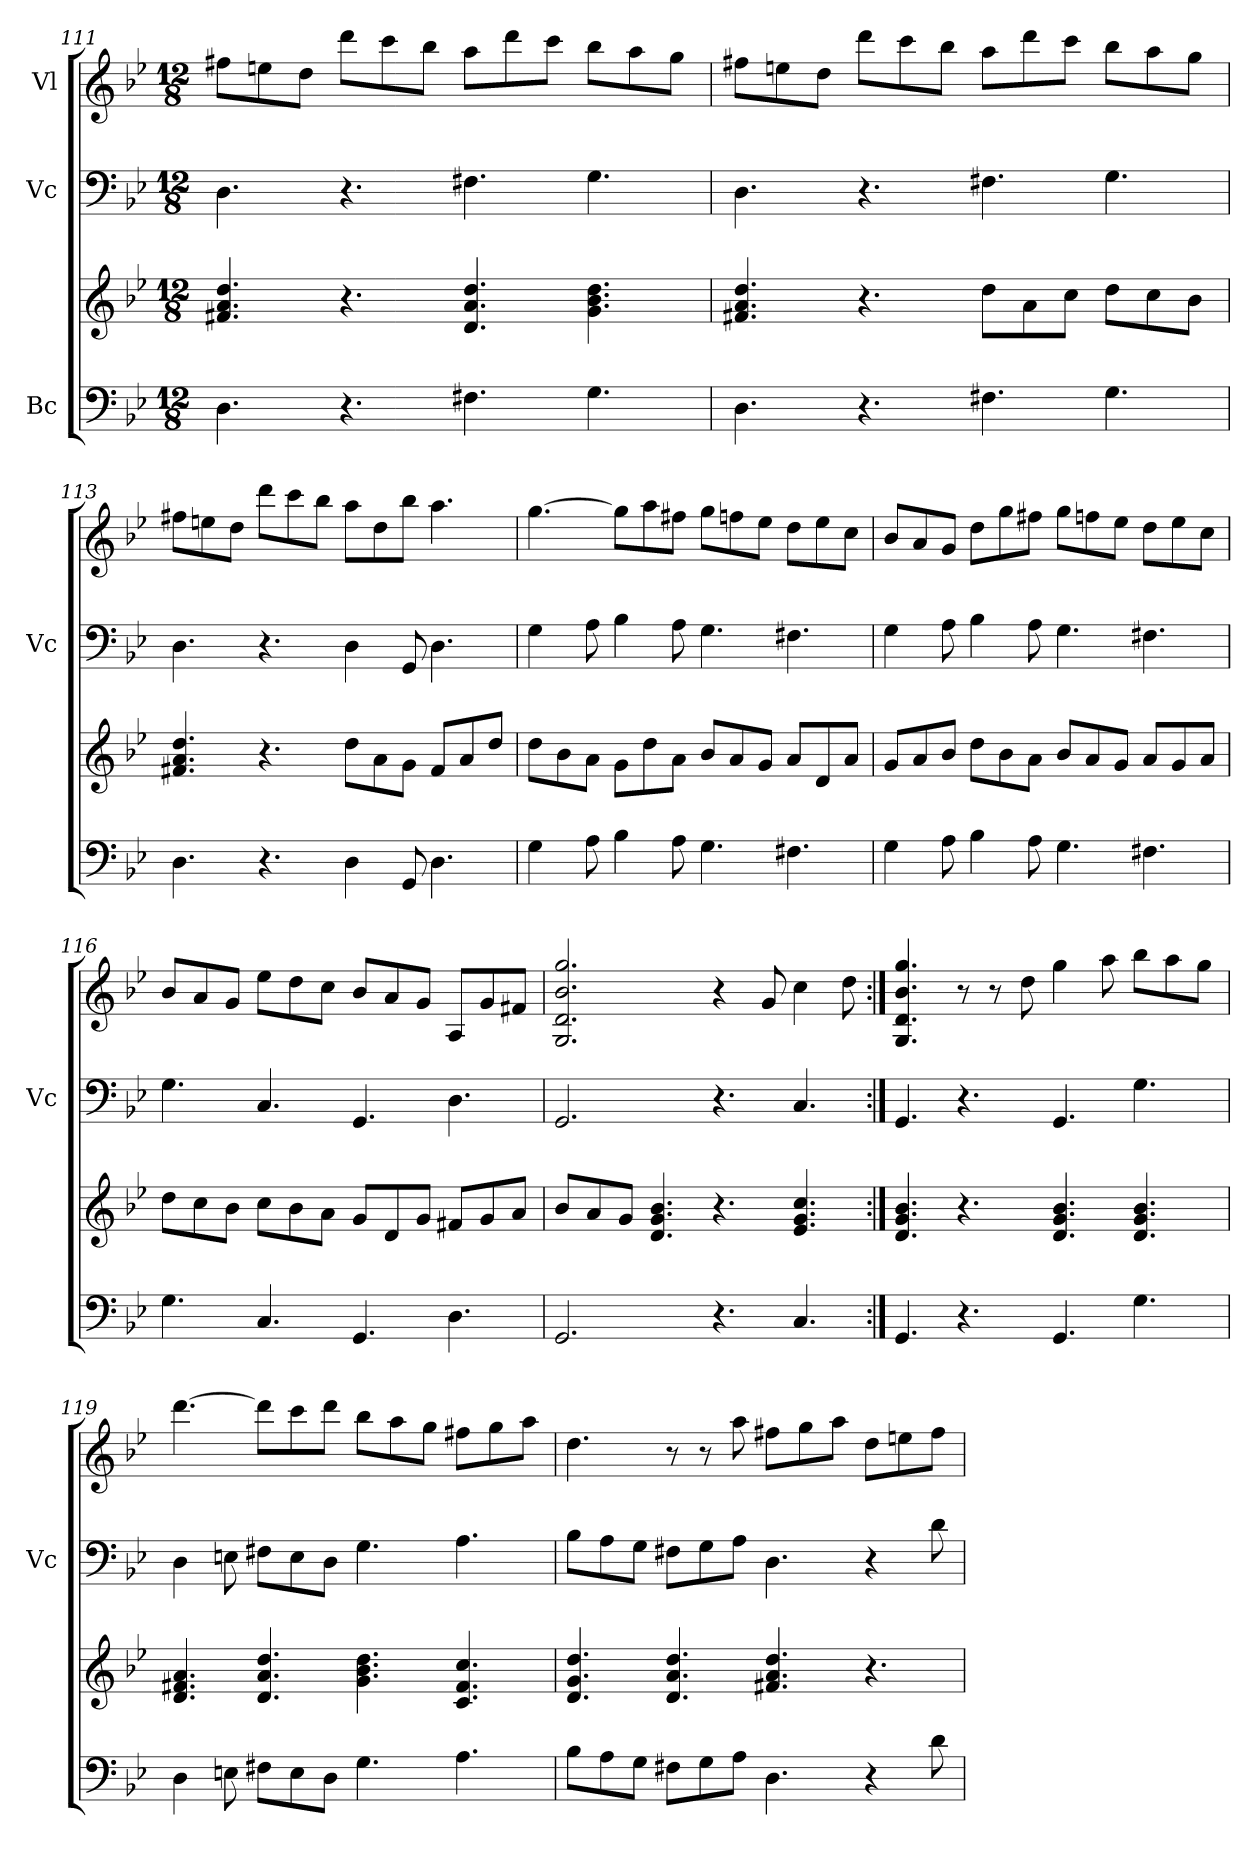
**kern	**kern	**kern	**kern
*part3	*part3	*part2	*part1
*staff4	*staff3	*staff2	*staff1
*I"Bc	*	*I"Vc	*I"Vl
*	*	*I'Vc	*
*clefF4	*clefG2	*clefF4	*clefG2
*k[b-e-]	*k[b-e-]	*k[b-e-]	*k[b-e-]
*M12/8	*M12/8	*M12/8	*M12/8
=111	=111	=111	=111
4.D\	4.f#X/ 4.a/ 4.dd/	4.D\	8ff#X\L
.	.	.	8een\
.	.	.	8dd\J
4.r	4.r	4.r	8ddd\L
.	.	.	8ccc\
.	.	.	8bb-\J
4.F#X\	4.d/ 4.a/ 4.dd/	4.F#X\	8aa\L
.	.	.	8ddd\
.	.	.	8ccc\J
4.G\	4.g\ 4.b-\ 4.dd\	4.G\	8bb-\L
.	.	.	8aa\
.	.	.	8gg\J
!!LO:PB:g=z
=112	=112	=112	=112
4.D\	4.f#X/ 4.a/ 4.dd/	4.D\	8ff#X\L
.	.	.	8een\
.	.	.	8dd\J
4.r	4.r	4.r	8ddd\L
.	.	.	8ccc\
.	.	.	8bb-\J
4.F#X\	8dd\L	4.F#X\	8aa\L
.	8a\	.	8ddd\
.	8cc\J	.	8ccc\J
4.G\	8dd\L	4.G\	8bb-\L
.	8cc\	.	8aa\
.	8b-\J	.	8gg\J
=113	=113	=113	=113
4.D\	4.f#X/ 4.a/ 4.dd/	4.D\	8ff#X\L
.	.	.	8een\
.	.	.	8dd\J
4.r	4.r	4.r	8ddd\L
.	.	.	8ccc\
.	.	.	8bb-\J
4D\	8dd\L	4D\	8aa\L
.	8a\	.	8dd\
8GG/	8g\J	8GG/	8bb-\J
4.D\	8f#/L	4.D\	4.aa\
.	8a/	.	.
.	8dd/J	.	.
=114	=114	=114	=114
4G\	8dd\L	4G\	[4.gg\
.	8b-\	.	.
8A\	8a\J	8A\	.
4B-\	8g\L	4B-\	8gg\L]
.	8dd\	.	8aa\
8A\	8a\J	8A\	8ff#X\J
4.G\	8b-/L	4.G\	8gg\L
.	8a/	.	8ffn\
.	8g/J	.	8ee-\J
4.F#X\	8a/L	4.F#X\	8dd\L
.	8d/	.	8ee-\
.	8a/J	.	8cc\J
!!LO:LB:g=z
=115	=115	=115	=115
4G\	8g/L	4G\	8b-/L
.	8a/	.	8a/
8A\	8b-/J	8A\	8g/J
4B-\	8dd\L	4B-\	8dd\L
.	8b-\	.	8gg\
8A\	8a\J	8A\	8ff#X\J
4.G\	8b-/L	4.G\	8gg\L
.	8a/	.	8ffn\
.	8g/J	.	8ee-\J
4.F#X\	8a/L	4.F#X\	8dd\L
.	8g/	.	8ee-\
.	8a/J	.	8cc\J
=116	=116	=116	=116
4.G\	8dd\L	4.G\	8b-/L
.	8cc\	.	8a/
.	8b-\J	.	8g/J
4.C/	8cc\L	4.C/	8ee-\L
.	8b-\	.	8dd\
.	8a\J	.	8cc\J
4.GG/	8g/L	4.GG/	8b-/L
.	8d/	.	8a/
.	8g/J	.	8g/J
4.D\	8f#X/L	4.D\	8A/L
.	8g/	.	8g/
.	8a/J	.	8f#X/J
=117	=117	=117	=117
2.GG/	8b-/L	2.GG/	2.G/ 2.d/ 2.b-/ 2.gg/
.	8a/	.	.
.	8g/J	.	.
.	4.d/ 4.g/ 4.b-/	.	.
4.r	4.r	4.r	4r
.	.	.	8g/
4.C/	4.e-/ 4.g/ 4.cc/	4.C/	4cc\
.	.	.	8dd\
=118:|!	=118:|!	=118:|!	=118:|!
4.GG/	4.d/ 4.g/ 4.b-/	4.GG/	4.G/ 4.d/ 4.b-/ 4.gg/
4.r	4.r	4.r	8r
.	.	.	8r
.	.	.	8dd\
4.GG/	4.d/ 4.g/ 4.b-/	4.GG/	4gg\
.	.	.	8aa\
4.G\	4.d/ 4.g/ 4.b-/	4.G\	8bb-\L
.	.	.	8aa\
.	.	.	8gg\J
!!LO:LB:g=z
=119	=119	=119	=119
4D\	4.d/ 4.f#X/ 4.a/	4D\	[4.ddd\
8En\	.	8En\	.
8F#X\L	4.d/ 4.a/ 4.dd/	8F#X\L	8ddd\L]
8E\	.	8E\	8ccc\
8D\J	.	8D\J	8ddd\J
4.G\	4.g\ 4.b-\ 4.dd\	4.G\	8bb-\L
.	.	.	8aa\
.	.	.	8gg\J
4.A\	4.c/ 4.f#/ 4.cc/	4.A\	8ff#X\L
.	.	.	8gg\
.	.	.	8aa\J
=120	=120	=120	=120
8B-\L	4.d/ 4.g/ 4.dd/	8B-\L	4.dd\
8A\	.	8A\	.
8G\J	.	8G\J	.
8F#X\L	4.d/ 4.a/ 4.dd/	8F#X\L	8r
8G\	.	8G\	8r
8A\J	.	8A\J	8aa\
4.D\	4.f#X/ 4.a/ 4.dd/	4.D\	8ff#X\L
.	.	.	8gg\
.	.	.	8aa\J
4r	4.r	4r	8dd\L
.	.	.	8een\
8d\	.	8d\	8ff#\J
=	=	=	=
*-	*-	*-	*-
